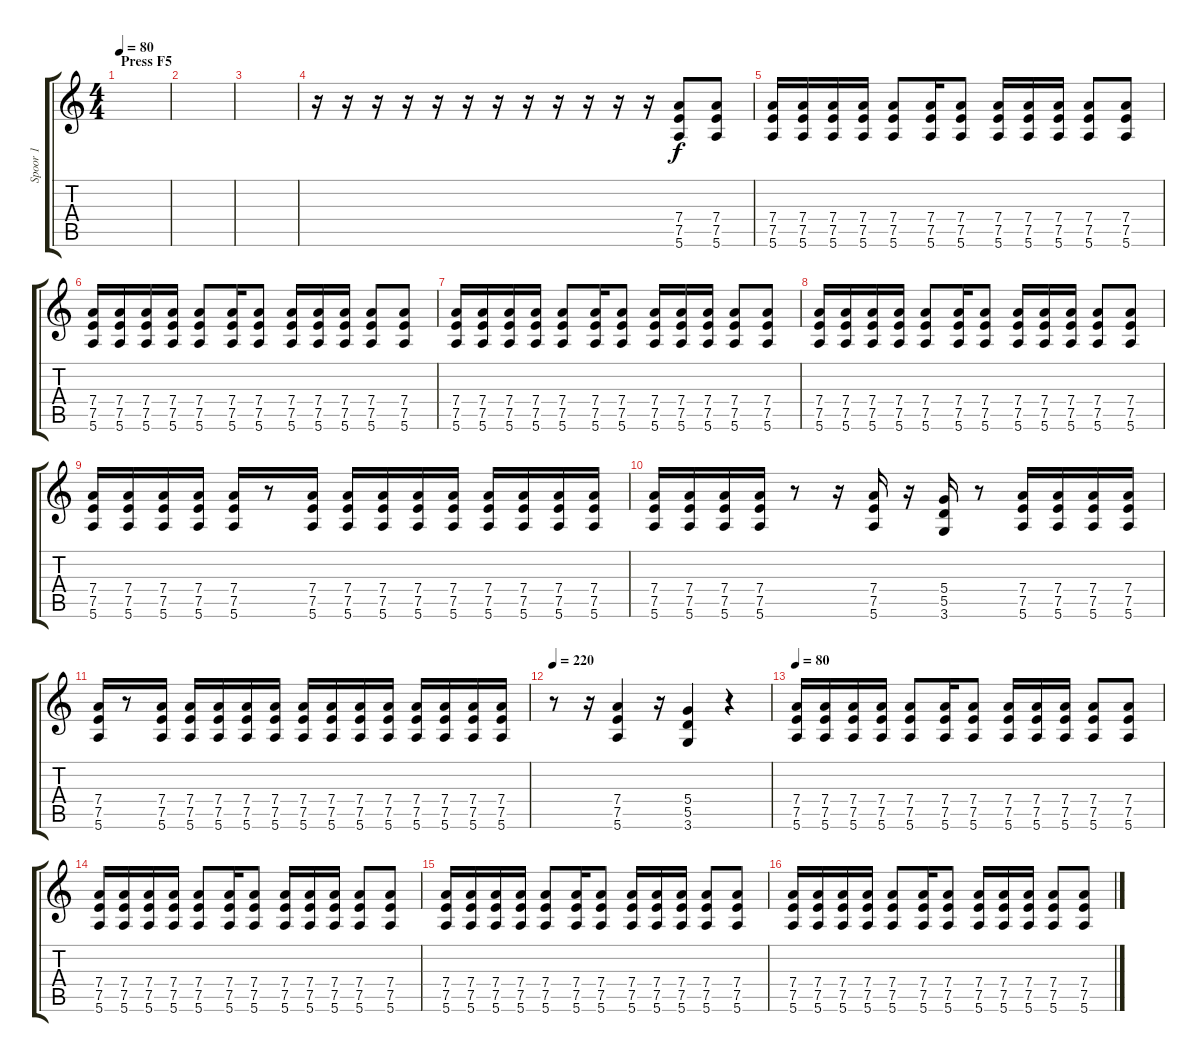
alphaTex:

\track ("Spoor 1" "Spoor 1") {instrument distortionguitar}
\staff {score tabs}
\tuning (E4 B3 G3 D3 A2 E2) {hide}
\ts (4 4)
\section ("" "Press F5")
\tempo 80
\clef g2
\ks c
|
|
|
r.16 r.16 r.16 r.16 r.16 r.16 r.16 r.16 r.16 r.16 r.16 r.16 (7.4 7.5 5.6).8 (7.4 7.5 5.6).8 |
(7.4 7.5 5.6).16 (7.4 7.5 5.6).16 (7.4 7.5 5.6).16 (7.4 7.5 5.6).16 (7.4 7.5 5.6).8 (7.4 7.5 5.6).16 (7.4 7.5 5.6).8 (7.4 7.5 5.6).16 (7.4 7.5 5.6).16 (7.4 7.5 5.6).16 (7.4 7.5 5.6).8 (7.4 7.5 5.6).8 |
(7.4 7.5 5.6).16 (7.4 7.5 5.6).16 (7.4 7.5 5.6).16 (7.4 7.5 5.6).16 (7.4 7.5 5.6).8 (7.4 7.5 5.6).16 (7.4 7.5 5.6).8 (7.4 7.5 5.6).16 (7.4 7.5 5.6).16 (7.4 7.5 5.6).16 (7.4 7.5 5.6).8 (7.4 7.5 5.6).8 |
(7.4 7.5 5.6).16 (7.4 7.5 5.6).16 (7.4 7.5 5.6).16 (7.4 7.5 5.6).16 (7.4 7.5 5.6).8 (7.4 7.5 5.6).16 (7.4 7.5 5.6).8 (7.4 7.5 5.6).16 (7.4 7.5 5.6).16 (7.4 7.5 5.6).16 (7.4 7.5 5.6).8 (7.4 7.5 5.6).8 |
(7.4 7.5 5.6).16 (7.4 7.5 5.6).16 (7.4 7.5 5.6).16 (7.4 7.5 5.6).16 (7.4 7.5 5.6).8 (7.4 7.5 5.6).16 (7.4 7.5 5.6).8 (7.4 7.5 5.6).16 (7.4 7.5 5.6).16 (7.4 7.5 5.6).16 (7.4 7.5 5.6).8 (7.4 7.5 5.6).8 |
(7.4 7.5 5.6).16 (7.4 7.5 5.6).16 (7.4 7.5 5.6).16 (7.4 7.5 5.6).16 (7.4 7.5 5.6).16 r.8 (7.4 7.5 5.6).16 (7.4 7.5 5.6).16 (7.4 7.5 5.6).16 (7.4 7.5 5.6).16 (7.4 7.5 5.6).16 (7.4 7.5 5.6).16 (7.4 7.5 5.6).16 (7.4 7.5 5.6).16 (7.4 7.5 5.6).16 |
(7.4 7.5 5.6).16 (7.4 7.5 5.6).16 (7.4 7.5 5.6).16 (7.4 7.5 5.6).16 r.8 r.16 (7.4 7.5 5.6).16 r.16 (5.4 5.5 3.6).16 r.8 (7.4 7.5 5.6).16 (7.4 7.5 5.6).16 (7.4 7.5 5.6).16 (7.4 7.5 5.6).16 |
(7.4 7.5 5.6).16 r.8 (7.4 7.5 5.6).16 (7.4 7.5 5.6).16 (7.4 7.5 5.6).16 (7.4 7.5 5.6).16 (7.4 7.5 5.6).16 (7.4 7.5 5.6).16 (7.4 7.5 5.6).16 (7.4 7.5 5.6).16 (7.4 7.5 5.6).16 (7.4 7.5 5.6).16 (7.4 7.5 5.6).16 (7.4 7.5 5.6).16 (7.4 7.5 5.6).16 |
\tempo 200
\tempo 220
r.8 r.16 (7.4 7.5 5.6).4 r.16 (5.4 5.5 3.6).4 r.4 |
\tempo 80
(7.4 7.5 5.6).16 (7.4 7.5 5.6).16 (7.4 7.5 5.6).16 (7.4 7.5 5.6).16 (7.4 7.5 5.6).8 (7.4 7.5 5.6).16 (7.4 7.5 5.6).8 (7.4 7.5 5.6).16 (7.4 7.5 5.6).16 (7.4 7.5 5.6).16 (7.4 7.5 5.6).8 (7.4 7.5 5.6).8 |
(7.4 7.5 5.6).16 (7.4 7.5 5.6).16 (7.4 7.5 5.6).16 (7.4 7.5 5.6).16 (7.4 7.5 5.6).8 (7.4 7.5 5.6).16 (7.4 7.5 5.6).8 (7.4 7.5 5.6).16 (7.4 7.5 5.6).16 (7.4 7.5 5.6).16 (7.4 7.5 5.6).8 (7.4 7.5 5.6).8 |
(7.4 7.5 5.6).16 (7.4 7.5 5.6).16 (7.4 7.5 5.6).16 (7.4 7.5 5.6).16 (7.4 7.5 5.6).8 (7.4 7.5 5.6).16 (7.4 7.5 5.6).8 (7.4 7.5 5.6).16 (7.4 7.5 5.6).16 (7.4 7.5 5.6).16 (7.4 7.5 5.6).8 (7.4 7.5 5.6).8 |
(7.4 7.5 5.6).16 (7.4 7.5 5.6).16 (7.4 7.5 5.6).16 (7.4 7.5 5.6).16 (7.4 7.5 5.6).8 (7.4 7.5 5.6).16 (7.4 7.5 5.6).8 (7.4 7.5 5.6).16 (7.4 7.5 5.6).16 (7.4 7.5 5.6).16 (7.4 7.5 5.6).8 (7.4 7.5 5.6).8
